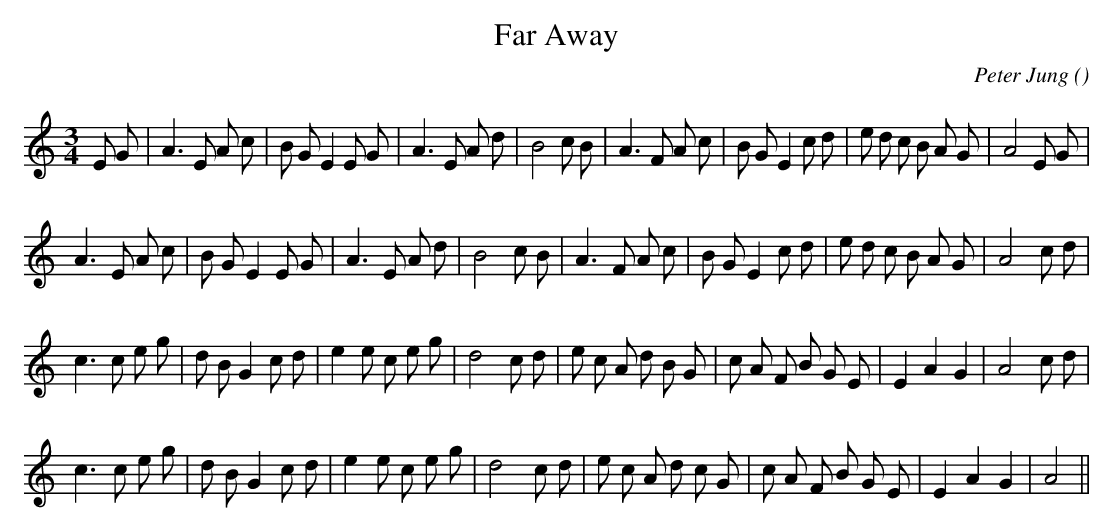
X:1
T: Far Away
C:Peter Jung
O:
M:3/4
K:C
K:C
M:3/4
L:1/16
E2 G2 |A6 E2 A2 c2 |B2 G2 E4 E2 G2 |A6 E2 A2 d2 |B8 c2 B2 |A6 F2 A2 c2 |B2 G2 E4 c2 d2 |e2 d2 c2 B2 A2 G2 |A8 E2 G2 |
A6 E2 A2 c2 |B2 G2 E4 E2 G2 |A6 E2 A2 d2 |B8 c2 B2 |A6 F2 A2 c2 |B2 G2 E4 c2 d2 |e2 d2 c2 B2 A2 G2 |A8 c2 d2 |
c6 c2 e2 g2 |d2 B2 G4 c2 d2 |e4 e2 c2 e2 g2 |d8 c2 d2 |e2 c2 A2 d2 B2 G2 |c2 A2 F2 B2 G2 E2 |E4 A4 G4 |A8 c2 d2 |
c6 c2 e2 g2 |d2 B2 G4 c2 d2 |e4 e2 c2 e2 g2 |d8 c2 d2 |e2 c2 A2 d2 c2 G2 |c2 A2 F2 B2 G2 E2 |E4 A4 G4 |A8 ||
